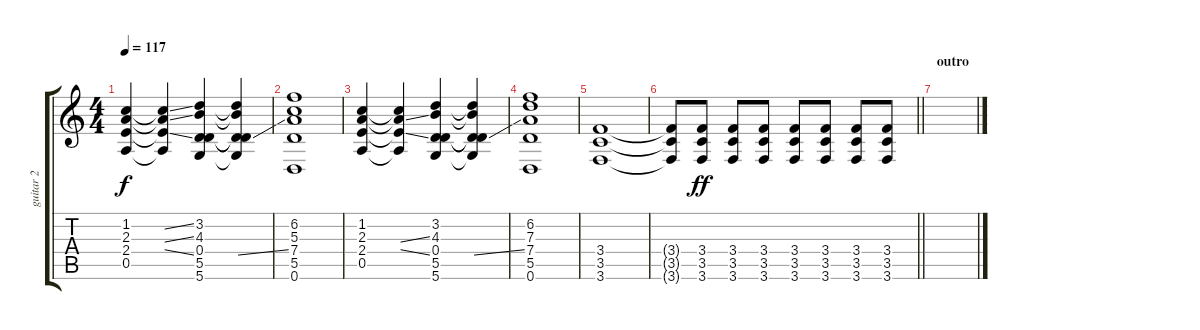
\track ("guitar 2" "guitar 2") {instrument overdrivenguitar}
\staff {score tabs}
\tuning (E4 B3 G3 D3 A2 D2) {hide}
\ts (4 4)
\tempo 117
\clef g2
\ks c
(1.2 2.3 2.4 0.5).4{dy f} (1.2{ss t} 2.3{ss t} 2.4{ss t} 0.5{t}).4 (3.2 4.3 0.4 5.5 5.6).4 (3.2{t} 4.3{t} 0.4{ss t} 5.5{t} 5.6{t}).4 |
(6.2 5.3 7.4 5.5 0.6).1 |
(1.2 2.3 2.4 0.5).4 (1.2{t} 2.3{ss t} 2.4{ss t} 0.5{t}).4 (3.2 4.3 0.4 5.5 5.6).4 (3.2{t} 4.3{t} 0.4{ss t} 5.5{t} 5.6{t}).4 |
(6.2 7.3 7.4 5.5 0.6).1 |
(3.4 3.5 3.6).1 |
\barLineRight lightlight
(3.4{t} 3.5{t} 3.6{t}).8 (3.4 3.5 3.6).8{dy ff} (3.4 3.5 3.6).8 (3.4 3.5 3.6).8 (3.4 3.5 3.6).8 (3.4 3.5 3.6).8 (3.4 3.5 3.6).8 (3.4 3.5 3.6).8 |
\section ("" "outro")
